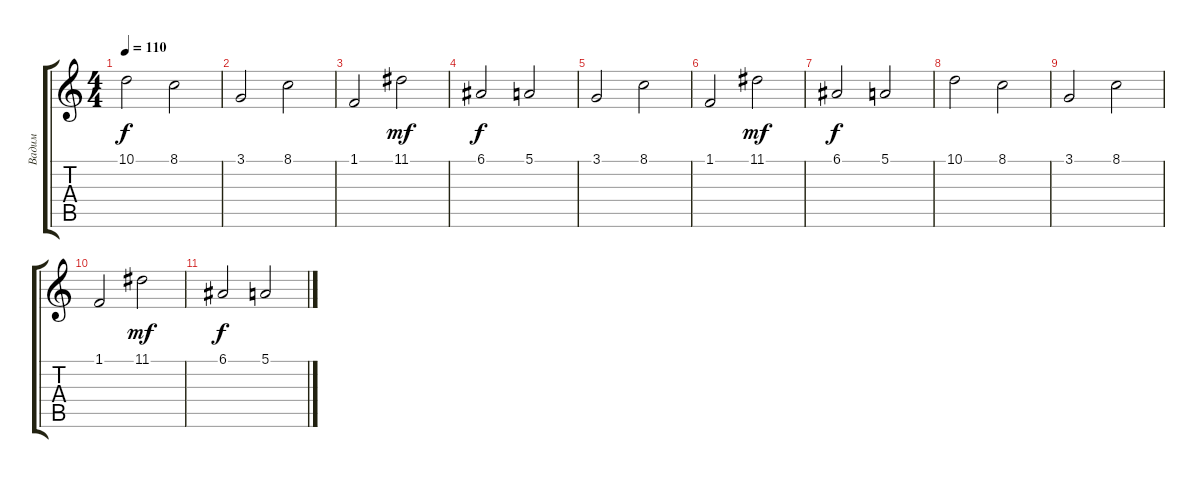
\track ("Вадим" "Вадим") {instrument stringensemble2}
\staff {score tabs}
\tuning (E4 B3 G3 D3 A2 E2) {hide}
\ts (4 4)
\tempo 110
\clef g2
\ks c
10.1.2{dy f} 8.1.2 |
3.1.2 8.1.2 |
1.1.2 11.1.2{dy mf} |
6.1.2{dy f} 5.1.2 |
3.1.2 8.1.2 |
1.1.2 11.1.2{dy mf} |
6.1.2{dy f} 5.1.2 |
10.1.2 8.1.2 |
3.1.2 8.1.2 |
1.1.2 11.1.2{dy mf} |
6.1.2{dy f} 5.1.2
